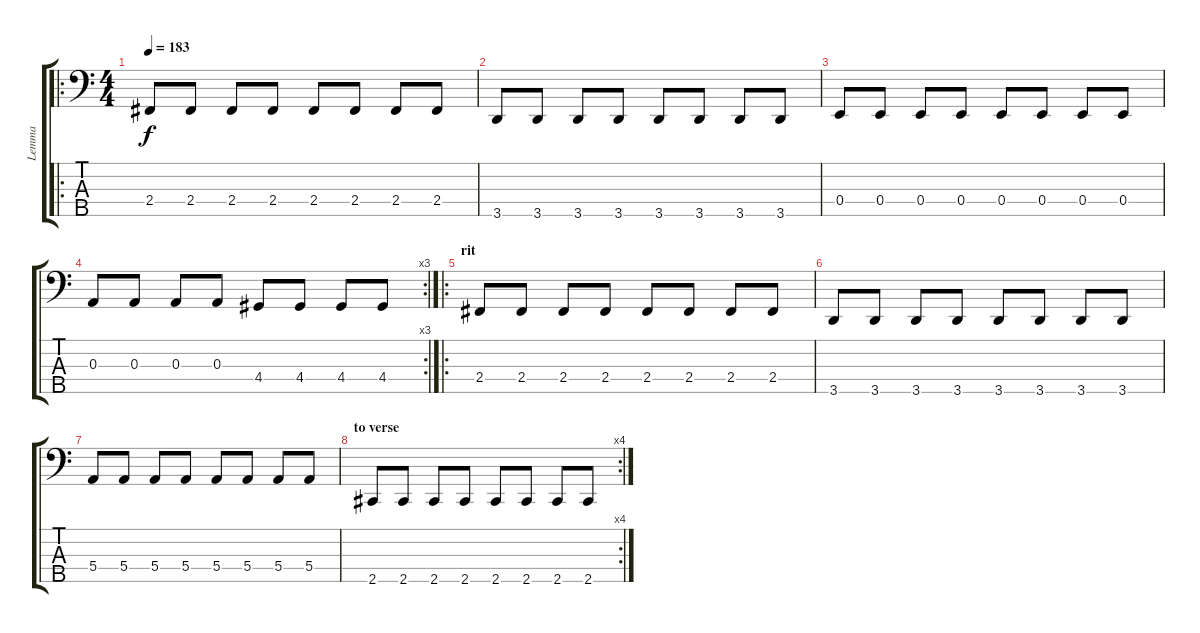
\track ("Lemma" "Lemma") {instrument electricbasspick}
\staff {score tabs}
\tuning (G2 D2 A1 E1 B0) {hide}
\ro
\ts (4 4)
\tempo 183
\clef f4
\ks c
2.4.8{dy f} 2.4.8 2.4.8 2.4.8 2.4.8 2.4.8 2.4.8 2.4.8 |
3.5.8 3.5.8 3.5.8 3.5.8 3.5.8 3.5.8 3.5.8 3.5.8 |
0.4.8 0.4.8 0.4.8 0.4.8 0.4.8 0.4.8 0.4.8 0.4.8 |
\rc 3
0.3.8 0.3.8 0.3.8 0.3.8 4.4.8 4.4.8 4.4.8 4.4.8 |
\ro
\section ("" "rit")
2.4.8 2.4.8 2.4.8 2.4.8 2.4.8 2.4.8 2.4.8 2.4.8 |
3.5.8 3.5.8 3.5.8 3.5.8 3.5.8 3.5.8 3.5.8 3.5.8 |
5.4.8 5.4.8 5.4.8 5.4.8 5.4.8 5.4.8 5.4.8 5.4.8 |
\rc 4
\section ("" "to verse ")
2.5.8 2.5.8 2.5.8 2.5.8 2.5.8 2.5.8 2.5.8 2.5.8
